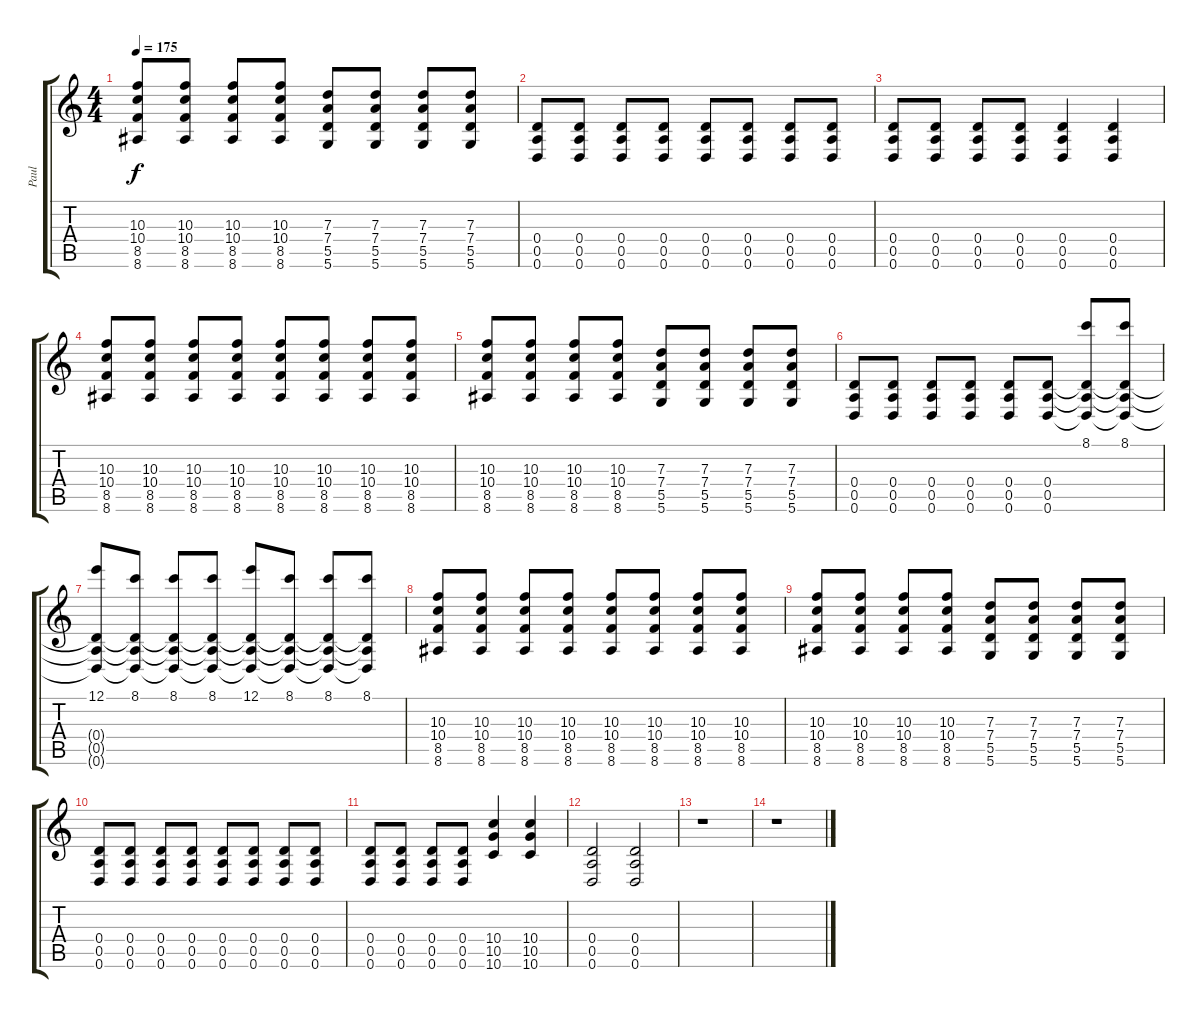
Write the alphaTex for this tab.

\track ("Paul" "Paul") {instrument overdrivenguitar}
\staff {score tabs}
\tuning (E4 B3 G3 D3 A2 D2) {hide}
\ts (4 4)
\tempo 175
\clef g2
\ks c
(10.3 10.4 8.5 8.6).8{dy f} (10.3 10.4 8.5 8.6).8 (10.3 10.4 8.5 8.6).8 (10.3 10.4 8.5 8.6).8 (7.3 7.4 5.5 5.6).8 (7.3 7.4 5.5 5.6).8 (7.3 7.4 5.5 5.6).8 (7.3 7.4 5.5 5.6).8 |
(0.4 0.5 0.6).8 (0.4 0.5 0.6).8 (0.4 0.5 0.6).8 (0.4 0.5 0.6).8 (0.4 0.5 0.6).8 (0.4 0.5 0.6).8 (0.4 0.5 0.6).8 (0.4 0.5 0.6).8 |
(0.4 0.5 0.6).8 (0.4 0.5 0.6).8 (0.4 0.5 0.6).8 (0.4 0.5 0.6).8 (0.4 0.5 0.6).4 (0.4 0.5 0.6).4 |
(10.3 10.4 8.5 8.6).8 (10.3 10.4 8.5 8.6).8 (10.3 10.4 8.5 8.6).8 (10.3 10.4 8.5 8.6).8 (10.3 10.4 8.5 8.6).8 (10.3 10.4 8.5 8.6).8 (10.3 10.4 8.5 8.6).8 (10.3 10.4 8.5 8.6).8 |
(10.3 10.4 8.5 8.6).8 (10.3 10.4 8.5 8.6).8 (10.3 10.4 8.5 8.6).8 (10.3 10.4 8.5 8.6).8 (7.3 7.4 5.5 5.6).8 (7.3 7.4 5.5 5.6).8 (7.3 7.4 5.5 5.6).8 (7.3 7.4 5.5 5.6).8 |
(0.4 0.5 0.6).8 (0.4 0.5 0.6).8 (0.4 0.5 0.6).8 (0.4 0.5 0.6).8 (0.4 0.5 0.6).8 (0.4 0.5 0.6).8 (8.1 0.4{t} 0.5{t} 0.6{t}).8 (8.1 0.4{t} 0.5{t} 0.6{t}).8 |
(12.1 0.4{t} 0.5{t} 0.6{t}).8 (8.1 0.4{t} 0.5{t} 0.6{t}).8 (8.1 0.4{t} 0.5{t} 0.6{t}).8 (8.1 0.4{t} 0.5{t} 0.6{t}).8 (12.1 0.4{t} 0.5{t} 0.6{t}).8 (8.1 0.4{t} 0.5{t} 0.6{t}).8 (8.1 0.4{t} 0.5{t} 0.6{t}).8 (8.1 0.4{t} 0.5{t} 0.6{t}).8 |
(10.3 10.4 8.5 8.6).8 (10.3 10.4 8.5 8.6).8 (10.3 10.4 8.5 8.6).8 (10.3 10.4 8.5 8.6).8 (10.3 10.4 8.5 8.6).8 (10.3 10.4 8.5 8.6).8 (10.3 10.4 8.5 8.6).8 (10.3 10.4 8.5 8.6).8 |
(10.3 10.4 8.5 8.6).8 (10.3 10.4 8.5 8.6).8 (10.3 10.4 8.5 8.6).8 (10.3 10.4 8.5 8.6).8 (7.3 7.4 5.5 5.6).8 (7.3 7.4 5.5 5.6).8 (7.3 7.4 5.5 5.6).8 (7.3 7.4 5.5 5.6).8 |
(0.4 0.5 0.6).8 (0.4 0.5 0.6).8 (0.4 0.5 0.6).8 (0.4 0.5 0.6).8 (0.4 0.5 0.6).8 (0.4 0.5 0.6).8 (0.4 0.5 0.6).8 (0.4 0.5 0.6).8 |
(0.4 0.5 0.6).8 (0.4 0.5 0.6).8 (0.4 0.5 0.6).8 (0.4 0.5 0.6).8 (10.4 10.5 10.6).4 (10.4 10.5 10.6).4 |
(0.4 0.5 0.6).2 (0.4 0.5 0.6).2 |
r.1 |
r.1
